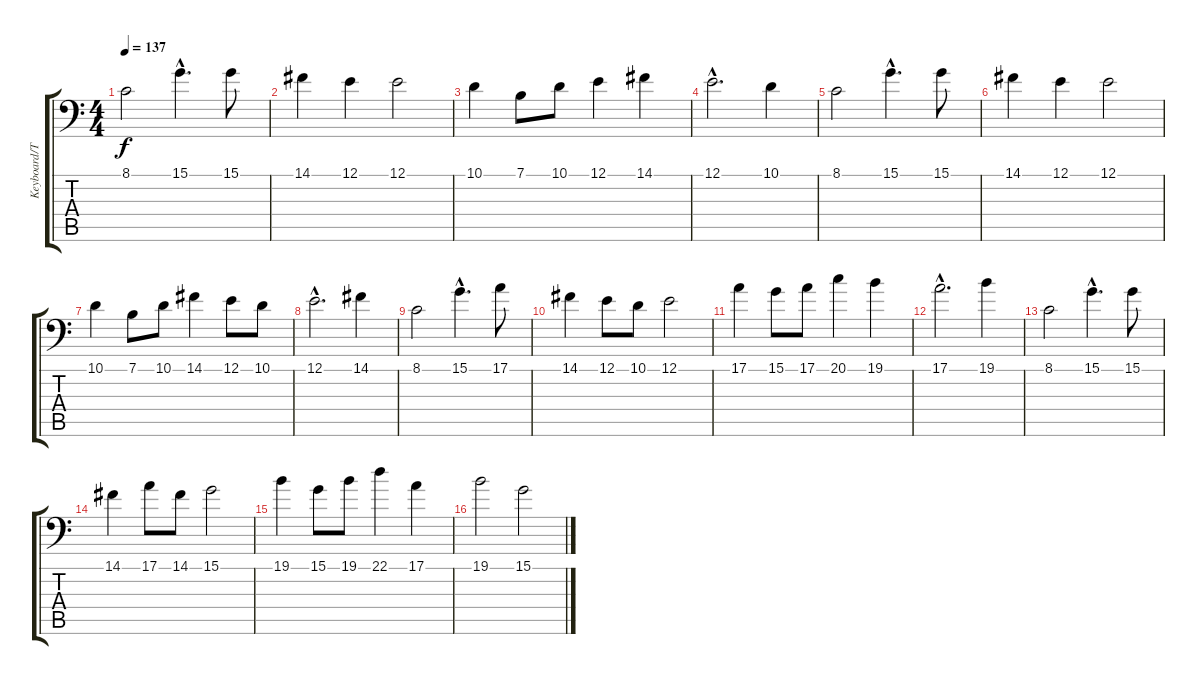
\track ("Keyboard/Timpani" "Keyboard/T") {instrument timpani}
\staff {score tabs}
\tuning (E3 B2 G2 D2 A1 E1) {hide}
\ts (4 4)
\tempo 137
\clef f4
\ks c
8.1.2{dy f} 15.1{hac}.4{d} 15.1.8 |
14.1.4 12.1.4 12.1.2 |
10.1.4 7.1.8 10.1.8 12.1.4 14.1.4 |
12.1{hac}.2{d} 10.1.4 |
8.1.2 15.1{hac}.4{d} 15.1.8 |
14.1.4 12.1.4 12.1.2 |
10.1.4 7.1.8 10.1.8 14.1.4 12.1.8 10.1.8 |
12.1{hac}.2{d} 14.1.4 |
8.1.2 15.1{hac}.4{d} 17.1.8 |
14.1.4 12.1.8 10.1.8 12.1.2 |
17.1.4 15.1.8 17.1.8 20.1.4 19.1.4 |
17.1{hac}.2{d} 19.1.4 |
8.1.2 15.1{hac}.4{d} 15.1.8 |
14.1.4 17.1.8 14.1.8 15.1.2 |
19.1.4 15.1.8 19.1.8 22.1.4 17.1.4 |
19.1.2 15.1.2
